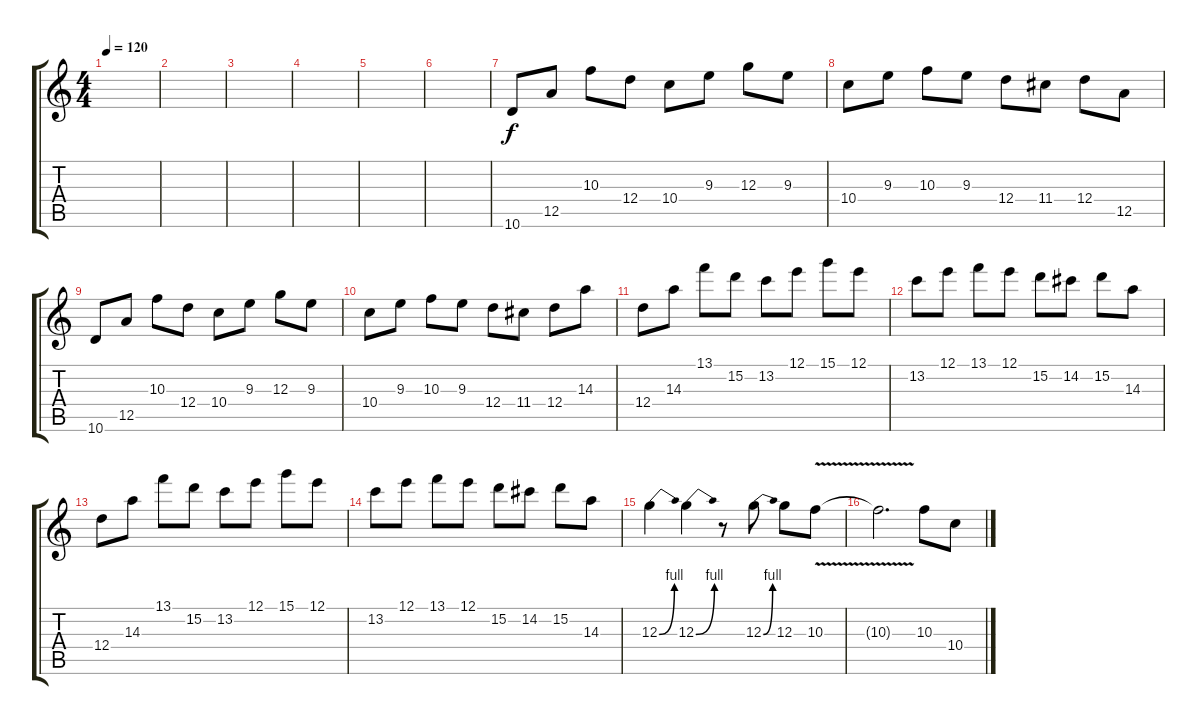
\track "" {instrument overdrivenguitar}
\staff {score tabs}
\tuning (E4 B3 G3 D3 A2 E2) {hide}
\ts (4 4)
\tempo 120
\clef g2
\ks c
|
|
|
|
|
|
10.6.8 12.5.8 10.3.8 12.4.8 10.4.8 9.3.8 12.3.8 9.3.8 |
10.4.8 9.3.8 10.3.8 9.3.8 12.4.8 11.4.8 12.4.8 12.5.8 |
10.6.8 12.5.8 10.3.8 12.4.8 10.4.8 9.3.8 12.3.8 9.3.8 |
10.4.8 9.3.8 10.3.8 9.3.8 12.4.8 11.4.8 12.4.8 14.3.8 |
12.4.8 14.3.8 13.1.8 15.2.8 13.2.8 12.1.8 15.1.8 12.1.8 |
13.2.8 12.1.8 13.1.8 12.1.8 15.2.8 14.2.8 15.2.8 14.3.8 |
12.4.8 14.3.8 13.1.8 15.2.8 13.2.8 12.1.8 15.1.8 12.1.8 |
13.2.8 12.1.8 13.1.8 12.1.8 15.2.8 14.2.8 15.2.8 14.3.8 |
12.3{be (bend 0 0 60 4)}.4 12.3{be (bend 0 0 60 4)}.4 r.8 12.3{be (bend 0 0 60 4)}.8 12.3.8 10.3{v}.8 |
10.3{t}.2{d} 10.3.8 10.4.8
